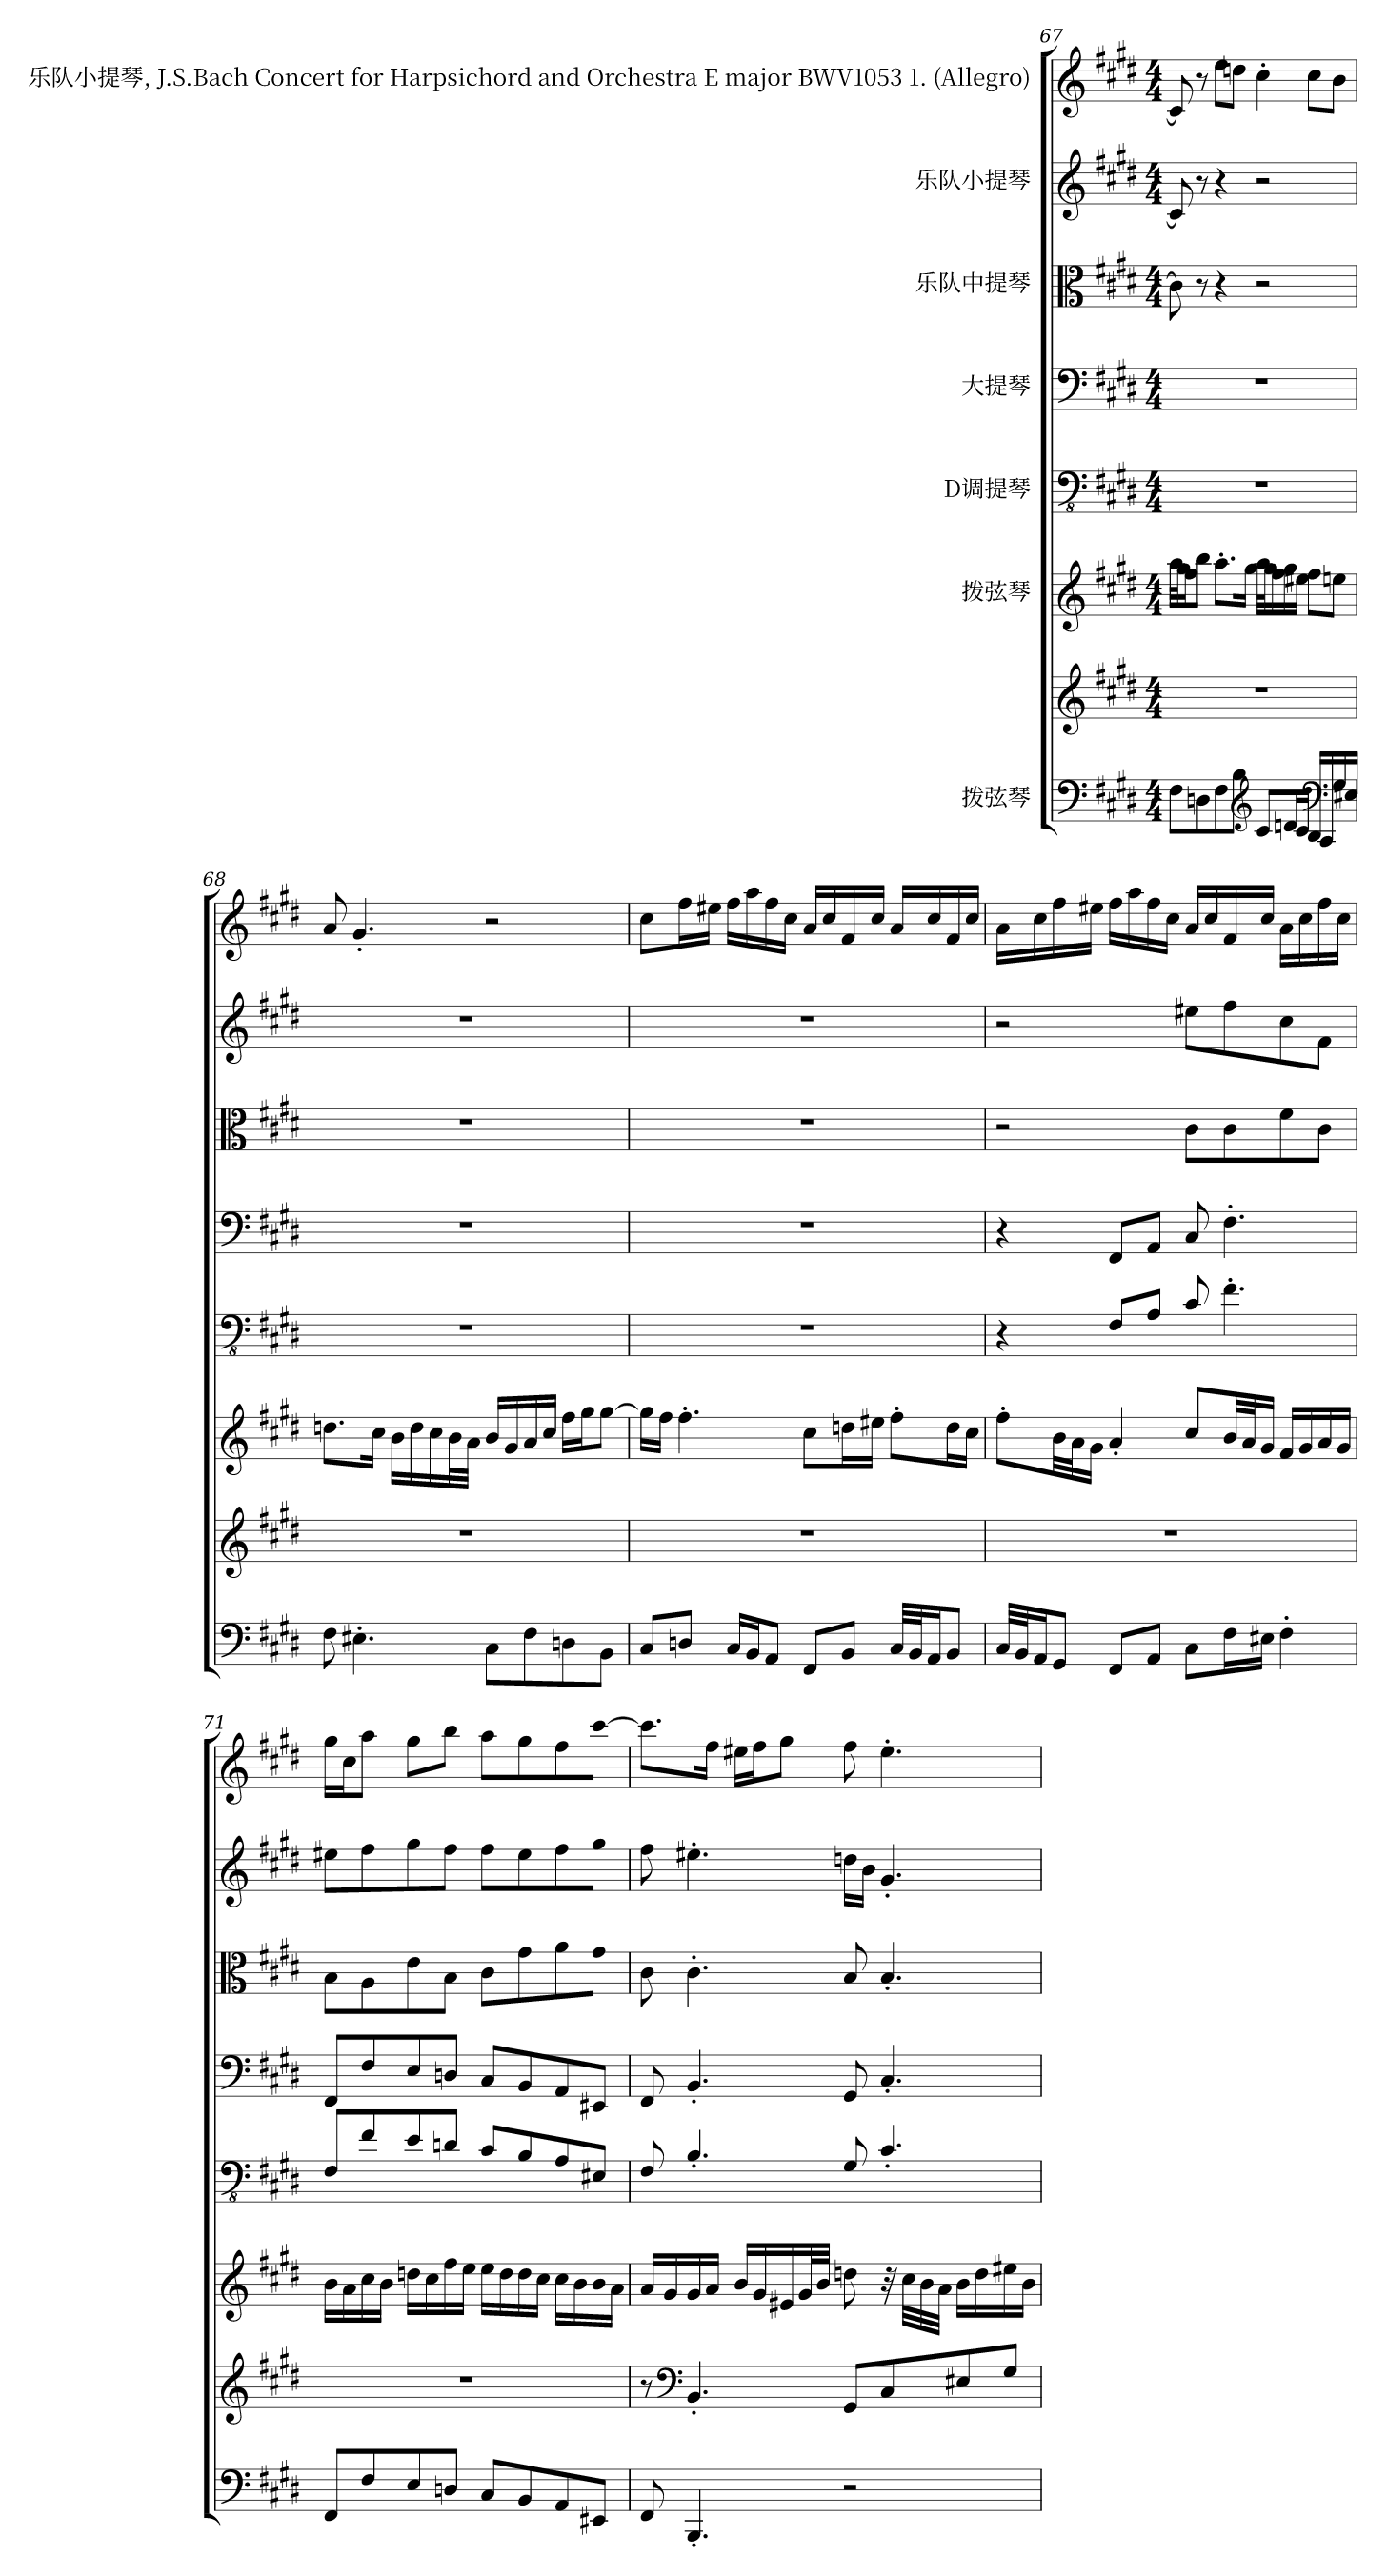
**kern	**kern	**kern	**kern	**kern	**kern	**kern	**kern
*part7	*part7	*part6	*part5	*part4	*part3	*part2	*part1
*staff8	*staff7	*staff6	*staff5	*staff4	*staff3	*staff2	*staff1
*I"拨弦琴	*	*I"拨弦琴	*I"D调提琴	*I"大提琴	*I"乐队中提琴	*I"乐队小提琴	*I"乐队小提琴, J.S.Bach Concert for Harpsichord and Orchestra E major BWV1053 1. (Allegro)
!!LO:PB:g=z
*clefF4	*clefG2	*clefG2	*clefFv4	*clefF4	*clefC3	*clefG2	*clefG2
*	*	*	*ITrd7c12	*	*	*	*
*k[f#c#g#d#]	*k[f#c#g#d#]	*k[f#c#g#d#]	*k[f#c#g#d#]	*k[f#c#g#d#]	*k[f#c#g#d#]	*k[f#c#g#d#]	*k[f#c#g#d#]
*M4/4	*M4/4	*M4/4	*M4/4	*M4/4	*M4/4	*M4/4	*M4/4
=67	=67	=67	=67	=67	=67	=67	=67
8F#\L	1r	32aa\LLL	1r	1r	8c#\]	8c#/]	8c#/]
.	.	32gg#\J	.	.	.	.	.
.	.	16ff#\J	.	.	.	.	.
8Dn\	.	8bb\J	.	.	8r	8r	8r
8F#\	.	8.aa'\L	.	.	4r	4r	8ee\L
8B\J	.	.	.	.	.	.	8ddn\J
.	.	16gg#\Jk	.	.	.	.	.
*clefG2	*	*	*	*	*	*	*
8c#/L	.	32aa\LLL	.	.	2r	2r	4cc#'\
.	.	32gg#\J	.	.	.	.	.
.	.	16ff#\	.	.	.	.	.
16dn/L	.	16gg#\	.	.	.	.	.
16c#/JJ	.	16ee#X\JJ	.	.	.	.	.
16B/LL	.	8ff#\L	.	.	.	.	8cc#\L
16A/	.	.	.	.	.	.	.
*clefF4	*	*	*	*	*	*	*
16G#/	.	8een\J	.	.	.	.	8b\J
16E#X/JJ	.	.	.	.	.	.	.
=68	=68	=68	=68	=68	=68	=68	=68
8F#\	1r	8.ddn\L	1r	1r	1r	1r	8a/
4.E#X'\	.	.	.	.	.	.	4.g#'/
.	.	16cc#\Jk	.	.	.	.	.
.	.	16b\LL	.	.	.	.	.
.	.	16dd\	.	.	.	.	.
.	.	16cc#\	.	.	.	.	.
.	.	32b\L	.	.	.	.	.
.	.	32a\JJJ	.	.	.	.	.
8C#\L	.	16b/LL	.	.	.	.	2r
.	.	16g#/	.	.	.	.	.
8F#\	.	16a/	.	.	.	.	.
.	.	16cc#/JJ	.	.	.	.	.
8Dn\	.	16ff#\LL	.	.	.	.	.
.	.	16gg#\J	.	.	.	.	.
8BB\J	.	[8gg#\J	.	.	.	.	.
!!LO:PB:g=z
=69	=69	=69	=69	=69	=69	=69	=69
8C#/L	1r	16gg#\LL]	1r	1r	1r	1r	8cc#\L
.	.	16ff#\JJ	.	.	.	.	.
8Dn/J	.	4.ff#'\	.	.	.	.	16ff#\L
.	.	.	.	.	.	.	16ee#X\JJ
16C#/LL	.	.	.	.	.	.	16ff#\LL
16BB/J	.	.	.	.	.	.	16aa\
8AA/J	.	.	.	.	.	.	16ff#\
.	.	.	.	.	.	.	16cc#\JJ
8FF#/L	.	8cc#\L	.	.	.	.	16a/LL
.	.	.	.	.	.	.	16cc#/
8BB/J	.	16ddn\L	.	.	.	.	16f#/
.	.	16ee#X\JJ	.	.	.	.	16cc#/JJ
32C#/LLL	.	8ff#'\L	.	.	.	.	16a/LL
32BB/J	.	.	.	.	.	.	.
16AA/J	.	.	.	.	.	.	16cc#/
8BB/J	.	16dd\L	.	.	.	.	16f#/
.	.	16cc#\JJ	.	.	.	.	16cc#/JJ
=70	=70	=70	=70	=70	=70	=70	=70
32C#/LLL	1r	8ff#'\L	4r	4r	2r	2r	16a\LL
32BB/J	.	.	.	.	.	.	.
16AA/J	.	.	.	.	.	.	16cc#\
8GG#/J	.	32b\LL	.	.	.	.	16ff#\
.	.	32a\J	.	.	.	.	.
.	.	16g#\JJ	.	.	.	.	16ee#X\JJ
8FF#/L	.	4a'/	8FFF#/L	8FF#/L	.	.	16ff#\LL
.	.	.	.	.	.	.	16aa\
8AA/J	.	.	8AAA/J	8AA/J	.	.	16ff#\
.	.	.	.	.	.	.	16cc#\JJ
8C#\L	.	8cc#/L	8CC#/	8C#/	8c#\L	8ee#X\L	16a/LL
.	.	.	.	.	.	.	16cc#/
16F#\L	.	32b/LL	4.FF#'\	4.F#'\	8c#\	8ff#\	16f#/
.	.	32a/J	.	.	.	.	.
16E#X\JJ	.	16g#/JJ	.	.	.	.	16cc#/JJ
4F#'\	.	16f#/LL	.	.	8f#\	8cc#\	16a\LL
.	.	16g#/	.	.	.	.	16cc#\
.	.	16a/	.	.	8c#\J	8f#\J	16ff#\
.	.	16g#/JJ	.	.	.	.	16cc#\JJ
!!LO:PB:g=z
=71	=71	=71	=71	=71	=71	=71	=71
8FF#/L	1r	16b\LL	8FFF#/L	8FF#/L	8B\L	8ee#X\L	16gg#\LL
.	.	16a\	.	.	.	.	16cc#\J
8F#/	.	16cc#\	8FF#/	8F#/	8A\	8ff#\	8aa\J
.	.	16b\JJ	.	.	.	.	.
8E/	.	16ddn\LL	8EE/	8E/	8e\	8gg#\	8gg#\L
.	.	16cc#\	.	.	.	.	.
8Dn/J	.	16ff#\	8DDn/J	8Dn/J	8B\J	8ff#\J	8bb\J
.	.	16ee\JJ	.	.	.	.	.
8C#/L	.	16ee\LL	8CC#/L	8C#/L	8c#\L	8ff#\L	8aa\L
.	.	16dd\	.	.	.	.	.
8BB/	.	16dd\	8BBB/	8BB/	8g#\	8ee#\	8gg#\
.	.	16cc#\JJ	.	.	.	.	.
8AA/	.	16cc#\LL	8AAA/	8AA/	8a\	8ff#\	8ff#\
.	.	16b\	.	.	.	.	.
8EE#X/J	.	16b\	8EEE#X/J	8EE#X/J	8g#\J	8gg#\J	[8ccc#\J
.	.	16a\JJ	.	.	.	.	.
=72	=72	=72	=72	=72	=72	=72	=72
8FF#/	8r	16a/LL	8FFF#/	8FF#/	8c#\	8ff#\	8.ccc#\L]
.	.	16g#/	.	.	.	.	.
*	*clefF4	*	*	*	*	*	*
4.BBB'/	4.BB'/	16g#/	4.BBB'/	4.BB'/	4.c#'\	4.ee#X'\	.
.	.	16a/JJ	.	.	.	.	16ff#\Jk
.	.	16b/LL	.	.	.	.	16ee#X\LL
.	.	16g#/	.	.	.	.	16ff#\J
.	.	16e#X/	.	.	.	.	8gg#\J
.	.	32g#/L	.	.	.	.	.
.	.	32b/JJJ	.	.	.	.	.
2r	8GG#/L	8ddn\	8GGG#/	8GG#/	8B/	16ddn\LL	8ff#\
.	.	.	.	.	.	16b\JJ	.
.	8C#/	32r	4.CC#'/	4.C#'/	4.B'/	4.g#'/	4.ee#'\
.	.	32cc#\LLL	.	.	.	.	.
.	.	32b\	.	.	.	.	.
.	.	32a\JJJ	.	.	.	.	.
.	8E#X/	16b\LL	.	.	.	.	.
.	.	16dd\	.	.	.	.	.
.	8G#/J	16ee#X\	.	.	.	.	.
.	.	16b\JJ	.	.	.	.	.
=	=	=	=	=	=	=	=
*-	*-	*-	*-	*-	*-	*-	*-
